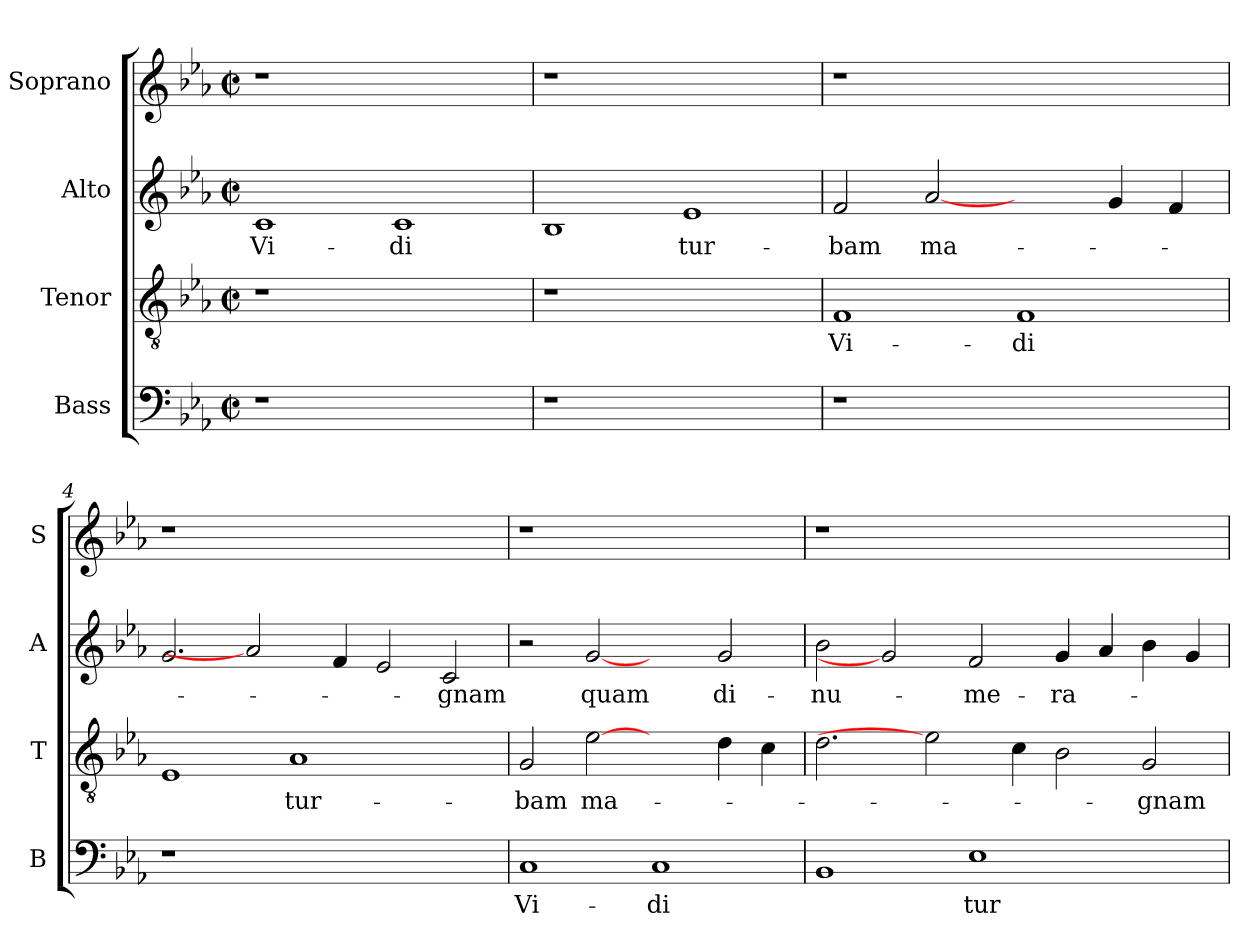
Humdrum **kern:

**kern	**text	**kern	**text	**kern	**text	**kern
*part4	*part4	*part3	*part3	*part2	*part2	*part1
*staff4	*staff4	*staff3	*staff3	*staff2	*staff2	*staff1
*I"Bass	*	*I"Tenor	*	*I"Alto	*	*I"Soprano
*I'B	*	*I'T	*	*I'A	*	*I'S
!!LO:PB:g=z
*clefF4	*	*clefGv2	*	*clefG2	*	*clefG2
*ITrd7c12	*	*ITrd7c12	*	*	*	*
*k[b-e-a-]	*	*k[b-e-a-]	*	*k[b-e-a-]	*	*k[b-e-a-]
*E-:	*	*E-:	*	*E-:	*	*E-:
*M2/2	*	*M2/2	*	*M2/2	*	*M2/2
*met(c|)	*	*met(c|)	*	*met(c|)	*	*met(c|)
=1	=1	=1	=1	=1	=1	=1
!LO:N:vis=1	!	!LO:N:vis=1	!	!	!	!
!	!	!	!	!	!LO:LY:b:color=#000000	!LO:N:vis=1
1r	.	1r	.	1ci	Vi-	1r
!	!	!	!	!	!LO:LY:b:color=#000000	!
1ryy	.	1ryy	.	1ci	-di	1ryy
=2	=2	=2	=2	=2	=2	=2
!LO:N:vis=1	!	!LO:N:vis=1	!	!	!	!LO:N:vis=1
1r	.	1r	.	1B-i	.	1r
!	!	!	!	!	!LO:LY:b:color=#000000	!
1ryy	.	1ryy	.	1e-i	tur-	1ryy
=3	=3	=3	=3	=3	=3	=3
!LO:N:vis=1	!	!	!	!	!	!
!	!	!	!LO:LY:b:color=#000000	!	!	!
!	!	!	!	!	!LO:LY:b:color=#000000	!LO:N:vis=1
1r	.	1FFi	Vi-	2fi/	-bam	1r
!	!	!	!	!	!LO:LY:b:color=#000000	!
.	.	.	.	[2a-i	ma-	.
!	!	!	!LO:LY:b:color=#000000	!	!	!
1ryy	.	1FFi	-di	2ryy	.	1ryy
.	.	.	.	4gi/	.	.
.	.	.	.	4fi/	.	.
=4	=4	=4	=4	=4	=4	=4
!LO:N:vis=1	!	!	!	!	!	!LO:N:vis=1
1r	.	1EE-i	.	2.gi/	.	1r
.	.	.	.	2a-i]	.	.
!	!	!	!LO:LY:b:color=#000000	!	!	!
1.ryy	.	1AA-i	tur-	.	.	1.ryy
.	.	.	.	4fi/	.	.
.	.	.	.	2e-i/	.	.
!	!	!	!	!	!LO:LY:b:color=#000000	!
.	.	2ryy	.	2ci/	-gnam	.
=5	=5	=5	=5	=5	=5	=5
!	!LO:LY:b:color=#000000	!	!	!	!	!
!	!	!	!LO:LY:b:color=#000000	!	!	!LO:N:vis=1
1CCi	Vi-	2GGi/	-bam	2r	.	1r
!	!	!	!LO:LY:b:color=#000000	!	!	!
!	!	!	!	!	!LO:LY:b:color=#000000	!
.	.	[2E-i	ma-	[2gi	quam	.
!	!LO:LY:b:color=#000000	!	!	!	!	!
1CCi	-di	2ryy	.	2ryy	.	1ryy
!	!	!	!	!	!LO:LY:b:color=#000000	!
.	.	4Di\	.	2gi/	di-	.
.	.	4Ci\	.	.	.	.
!!LO:LB:g=z
=6	=6	=6	=6	=6	=6	=6
!	!	!	!	!	!LO:LY:b:color=#000000	!LO:N:vis=1
1BBB-i	.	2.Di\	.	2b-i\	-nu-	1r
.	.	.	.	2gi]	.	.
.	.	2E-i]	.	.	.	.
!	!LO:LY:b:color=#000000	!	!	!	!	!
!	!	!	!	!	!LO:LY:b:color=#000000	!
1EE-i	tur-	.	.	2fi/	-me-	1.ryy
.	.	4Ci\	.	.	.	.
!	!	!	!	!	!LO:LY:b:color=#000000	!
.	.	2BB-i\	.	4gi/	-ra-	.
.	.	.	.	4a-i/	.	.
!	!	!	!LO:LY:b:color=#000000	!	!	!
2ryy	.	2GGi/	-gnam	4b-i\	.	.
.	.	.	.	4gi/	.	.
=	=	=	=	=	=	=
*-	*-	*-	*-	*-	*-	*-
